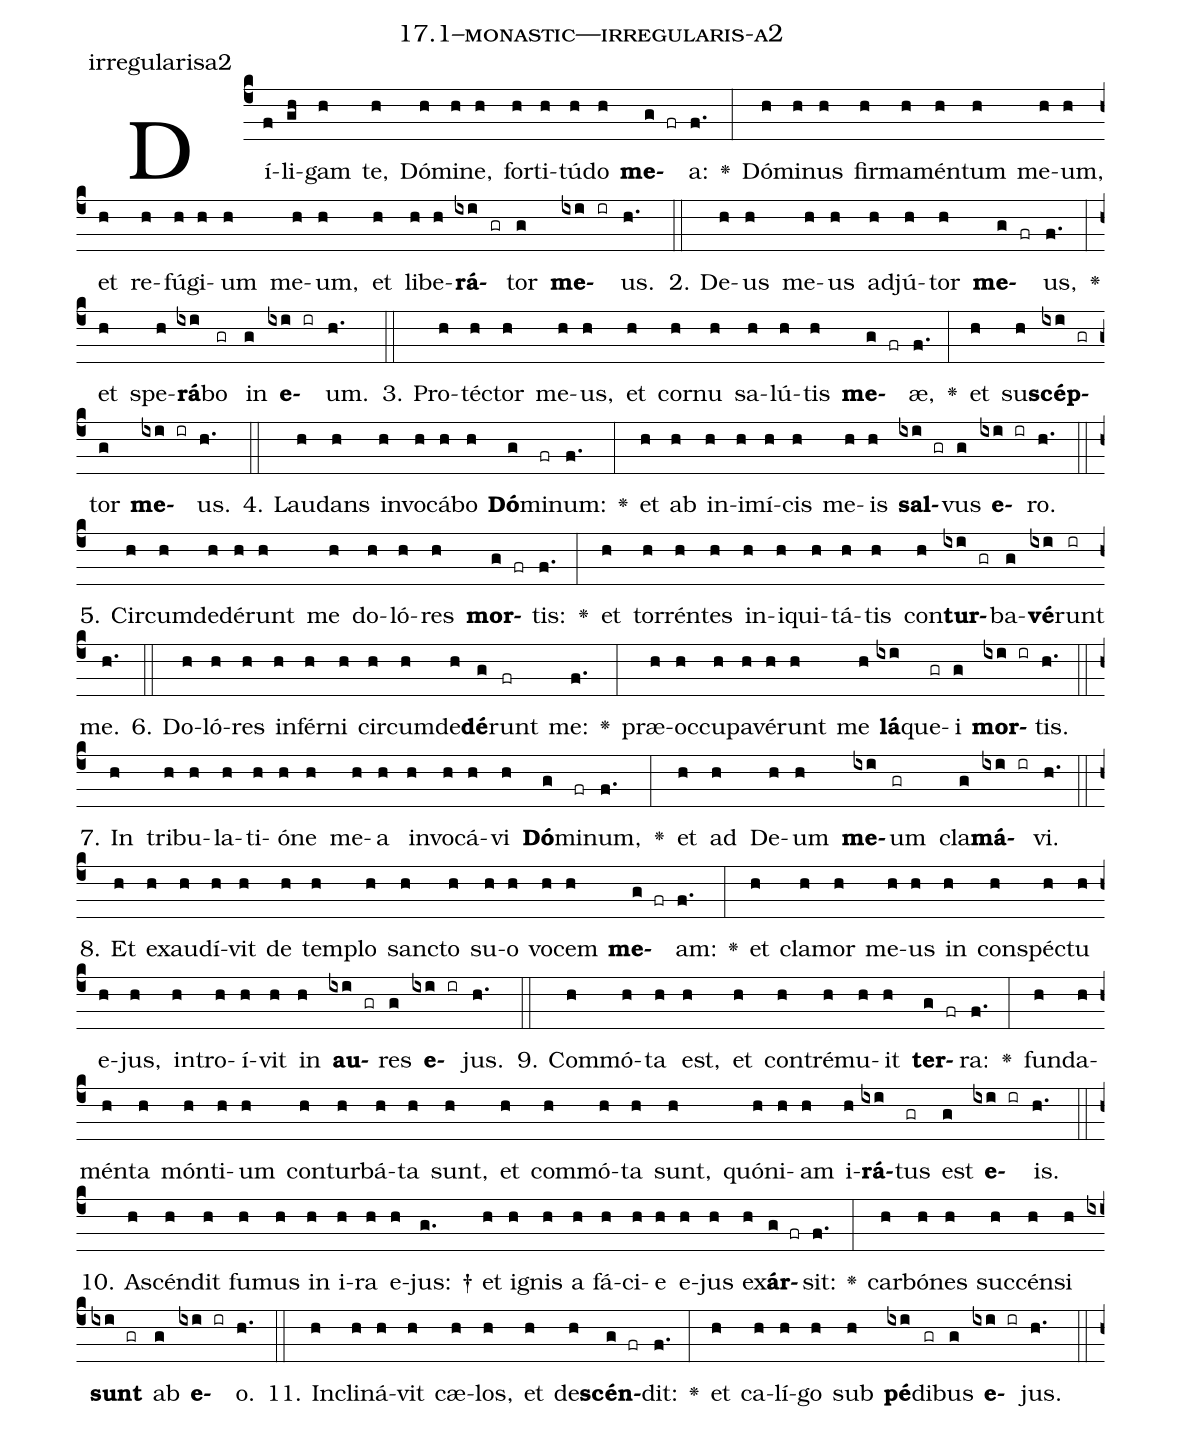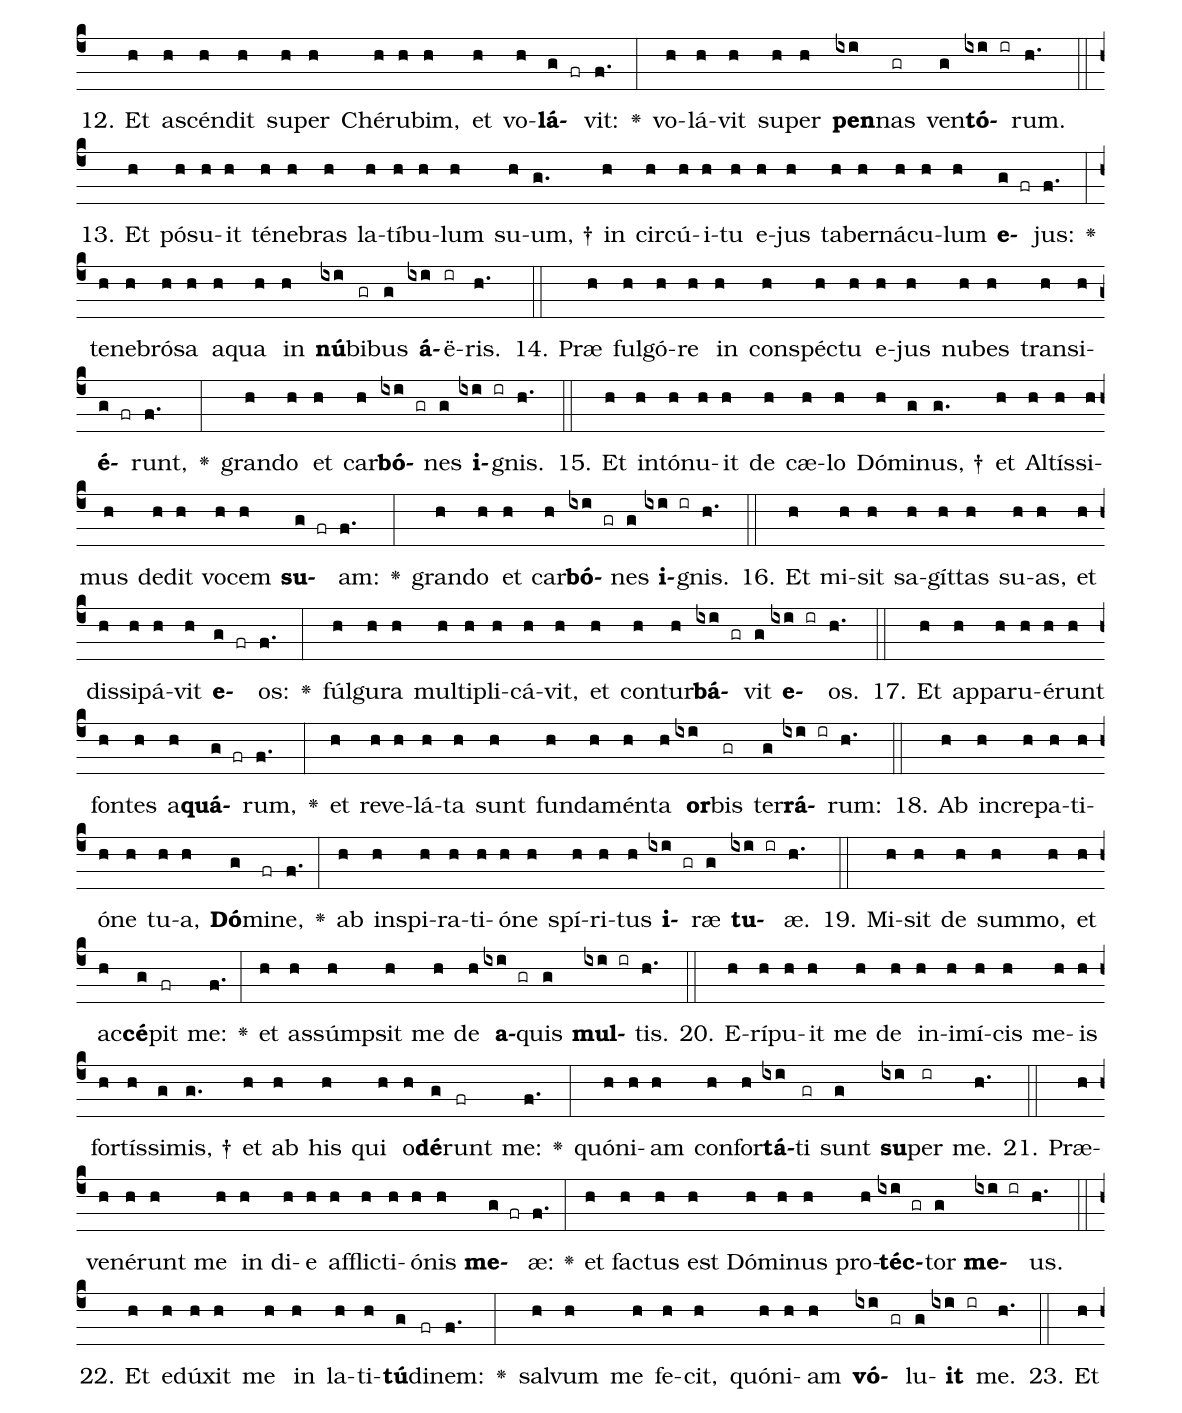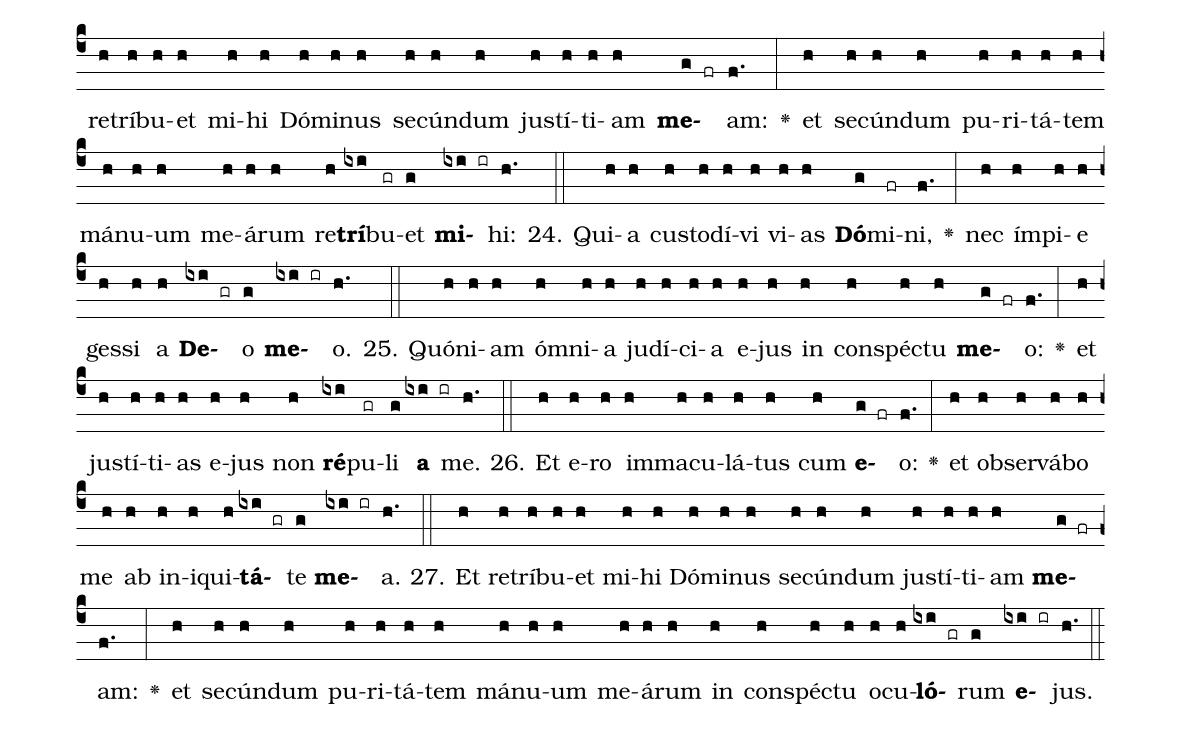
name: 17.1--monastic---irregularis-a2;
annotation: irregularisa2;
%%
(c4)Dí(f)li(gh)gam(h) te,(h) Dó(h)mi(h)ne,(h) for(h)ti(h)tú(h)do(h) <b>me</b>(g fr)a:(f.) <v>\greheightstar</v>(:) Dó(h)mi(h)nus(h) fir(h)ma(h)mén(h)tum(h) me(h)um,(h) et(h) re(h)fú(h)gi(h)um(h) me(h)um,(h) et(h) li(h)be(h)<b>rá</b>(ixi gr)tor(g) <b>me</b>(ixi ir)us.(h.) (::)
2. De(h)us(h) me(h)us(h) ad(h)jú(h)tor(h) <b>me</b>(g fr)us,(f.) <v>\greheightstar</v>(:) et(h) spe(h)<b>rá</b>(ixi)bo(gr) in(g) <b>e</b>(ixi ir)um.(h.) (::)
3. Pro(h)téc(h)tor(h) me(h)us,(h) et(h) cor(h)nu(h) sa(h)lú(h)tis(h) <b>me</b>(g fr)æ,(f.) <v>\greheightstar</v>(:) et(h) su(h)<b>scép</b>(ixi gr)tor(g) <b>me</b>(ixi ir)us.(h.) (::)
4. Lau(h)dans(h) in(h)vo(h)cá(h)bo(h) <b>Dó</b>(g)mi(fr)num:(f.) <v>\greheightstar</v>(:) et(h) ab(h) in(h)i(h)mí(h)cis(h) me(h)is(h) <b>sal</b>(ixi gr)vus(g) <b>e</b>(ixi ir)ro.(h.) (::)
5. Cir(h)cum(h)de(h)dé(h)runt(h) me(h) do(h)ló(h)res(h) <b>mor</b>(g fr)tis:(f.) <v>\greheightstar</v>(:) et(h) tor(h)rén(h)tes(h) in(h)i(h)qui(h)tá(h)tis(h) con(h)<b>tur</b>(ixi gr)ba(g)<b>vé</b>(ixi)runt(ir) me.(h.) (::)
6. Do(h)ló(h)res(h) in(h)fér(h)ni(h) cir(h)cum(h)de(h)<b>dé</b>(g)runt(fr) me:(f.) <v>\greheightstar</v>(:) præ(h)oc(h)cu(h)pa(h)vé(h)runt(h) me(h) <b>lá</b>(ixi)que(gr)i(g) <b>mor</b>(ixi ir)tis.(h.) (::)
7. In(h) tri(h)bu(h)la(h)ti(h)ó(h)ne(h) me(h)a(h) in(h)vo(h)cá(h)vi(h) <b>Dó</b>(g)mi(fr)num,(f.) <v>\greheightstar</v>(:) et(h) ad(h) De(h)um(h) <b>me</b>(ixi)um(gr) cla(g)<b>má</b>(ixi ir)vi.(h.) (::)
8. Et(h) ex(h)au(h)dí(h)vit(h) de(h) tem(h)plo(h) sanc(h)to(h) su(h)o(h) vo(h)cem(h) <b>me</b>(g fr)am:(f.) <v>\greheightstar</v>(:) et(h) cla(h)mor(h) me(h)us(h) in(h) con(h)spéc(h)tu(h) e(h)jus,(h) in(h)tro(h)í(h)vit(h) in(h) <b>au</b>(ixi gr)res(g) <b>e</b>(ixi ir)jus.(h.) (::)
9. Com(h)mó(h)ta(h) est,(h) et(h) con(h)tré(h)mu(h)it(h) <b>ter</b>(g fr)ra:(f.) <v>\greheightstar</v>(:) fun(h)da(h)mén(h)ta(h) món(h)ti(h)um(h) con(h)tur(h)bá(h)ta(h) sunt,(h) et(h) com(h)mó(h)ta(h) sunt,(h) quón(h)i(h)am(h) i(h)<b>rá</b>(ixi)tus(gr) est(g) <b>e</b>(ixi ir)is.(h.) (::)
10. A(h)scén(h)dit(h) fu(h)mus(h) in(h) i(h)ra(h) e(h)jus: †(g.) et(h) i(h)gnis(h) a(h) fá(h)ci(h)e(h) e(h)jus(h) ex(h)<b>ár</b>(g fr)sit:(f.) <v>\greheightstar</v>(:) car(h)bó(h)nes(h) suc(h)cén(h)si(h) <b>sunt</b>(ixi gr) ab(g) <b>e</b>(ixi ir)o.(h.) (::)
11. In(h)cli(h)ná(h)vit(h) cæ(h)los,(h) et(h) de(h)<b>scén</b>(g fr)dit:(f.) <v>\greheightstar</v>(:) et(h) ca(h)lí(h)go(h) sub(h) <b>pé</b>(ixi)di(gr)bus(g) <b>e</b>(ixi ir)jus.(h.) (::)
12. Et(h) a(h)scén(h)dit(h) su(h)per(h) Ché(h)ru(h)bim,(h) et(h) vo(h)<b>lá</b>(g fr)vit:(f.) <v>\greheightstar</v>(:) vo(h)lá(h)vit(h) su(h)per(h) <b>pen</b>(ixi)nas(gr) ven(g)<b>tó</b>(ixi ir)rum.(h.) (::)
13. Et(h) pó(h)su(h)it(h) té(h)ne(h)bras(h) la(h)tí(h)bu(h)lum(h) su(h)um, †(g.) in(h) cir(h)cú(h)i(h)tu(h) e(h)jus(h) ta(h)ber(h)ná(h)cu(h)lum(h) <b>e</b>(g fr)jus:(f.) <v>\greheightstar</v>(:) te(h)ne(h)bró(h)sa(h) a(h)qua(h) in(h) <b>nú</b>(ixi)bi(gr)bus(g) <b>á</b>(ixi)ë(ir)ris.(h.) (::)
14. Præ(h) ful(h)gó(h)re(h) in(h) con(h)spéc(h)tu(h) e(h)jus(h) nu(h)bes(h) trans(h)i(h)<b>é</b>(g fr)runt,(f.) <v>\greheightstar</v>(:) gran(h)do(h) et(h) car(h)<b>bó</b>(ixi gr)nes(g) <b>i</b>(ixi ir)gnis.(h.) (::)
15. Et(h) in(h)tó(h)nu(h)it(h) de(h) cæ(h)lo(h) Dó(h)mi(g)nus, †(g.) et(h) Al(h)tís(h)si(h)mus(h) de(h)dit(h) vo(h)cem(h) <b>su</b>(g fr)am:(f.) <v>\greheightstar</v>(:) gran(h)do(h) et(h) car(h)<b>bó</b>(ixi gr)nes(g) <b>i</b>(ixi ir)gnis.(h.) (::)
16. Et(h) mi(h)sit(h) sa(h)gít(h)tas(h) su(h)as,(h) et(h) dis(h)si(h)pá(h)vit(h) <b>e</b>(g fr)os:(f.) <v>\greheightstar</v>(:) fúl(h)gu(h)ra(h) mul(h)ti(h)pli(h)cá(h)vit,(h) et(h) con(h)tur(h)<b>bá</b>(ixi gr)vit(g) <b>e</b>(ixi ir)os.(h.) (::)
17. Et(h) ap(h)pa(h)ru(h)é(h)runt(h) fon(h)tes(h) a(h)<b>quá</b>(g fr)rum,(f.) <v>\greheightstar</v>(:) et(h) re(h)ve(h)lá(h)ta(h) sunt(h) fun(h)da(h)mén(h)ta(h) <b>or</b>(ixi)bis(gr) ter(g)<b>rá</b>(ixi ir)rum:(h.) (::)
18. Ab(h) in(h)cre(h)pa(h)ti(h)ó(h)ne(h) tu(h)a,(h) <b>Dó</b>(g)mi(fr)ne,(f.) <v>\greheightstar</v>(:) ab(h) in(h)spi(h)ra(h)ti(h)ó(h)ne(h) spí(h)ri(h)tus(h) <b>i</b>(ixi gr)ræ(g) <b>tu</b>(ixi ir)æ.(h.) (::)
19. Mi(h)sit(h) de(h) sum(h)mo,(h) et(h) ac(h)<b>cé</b>(g)pit(fr) me:(f.) <v>\greheightstar</v>(:) et(h) as(h)súmp(h)sit(h) me(h) de(h) <b>a</b>(ixi gr)quis(g) <b>mul</b>(ixi ir)tis.(h.) (::)
20. E(h)rí(h)pu(h)it(h) me(h) de(h) in(h)i(h)mí(h)cis(h) me(h)is(h) for(h)tís(h)si(g)mis, †(g.) et(h) ab(h) his(h) qui(h) o(h)<b>dé</b>(g)runt(fr) me:(f.) <v>\greheightstar</v>(:) quón(h)i(h)am(h) con(h)for(h)<b>tá</b>(ixi)ti(gr) sunt(g) <b>su</b>(ixi)per(ir) me.(h.) (::)
21. Præ(h)ve(h)né(h)runt(h) me(h) in(h) di(h)e(h) af(h)flic(h)ti(h)ó(h)nis(h) <b>me</b>(g fr)æ:(f.) <v>\greheightstar</v>(:) et(h) fac(h)tus(h) est(h) Dó(h)mi(h)nus(h) pro(h)<b>téc</b>(ixi gr)tor(g) <b>me</b>(ixi ir)us.(h.) (::)
22. Et(h) e(h)dú(h)xit(h) me(h) in(h) la(h)ti(h)<b>tú</b>(g)di(fr)nem:(f.) <v>\greheightstar</v>(:) sal(h)vum(h) me(h) fe(h)cit,(h) quón(h)i(h)am(h) <b>vó</b>(ixi gr)lu(g)<b>it</b>(ixi ir) me.(h.) (::)
23. Et(h) re(h)trí(h)bu(h)et(h) mi(h)hi(h) Dó(h)mi(h)nus(h) se(h)cún(h)dum(h) jus(h)tí(h)ti(h)am(h) <b>me</b>(g fr)am:(f.) <v>\greheightstar</v>(:) et(h) se(h)cún(h)dum(h) pu(h)ri(h)tá(h)tem(h) má(h)nu(h)um(h) me(h)á(h)rum(h) re(h)<b>trí</b>(ixi)bu(gr)et(g) <b>mi</b>(ixi ir)hi:(h.) (::)
24. Qui(h)a(h) cus(h)to(h)dí(h)vi(h) vi(h)as(h) <b>Dó</b>(g)mi(fr)ni,(f.) <v>\greheightstar</v>(:) nec(h) ím(h)pi(h)e(h) ges(h)si(h) a(h) <b>De</b>(ixi gr)o(g) <b>me</b>(ixi ir)o.(h.) (::)
25. Quón(h)i(h)am(h) óm(h)ni(h)a(h) ju(h)dí(h)ci(h)a(h) e(h)jus(h) in(h) con(h)spéc(h)tu(h) <b>me</b>(g fr)o:(f.) <v>\greheightstar</v>(:) et(h) jus(h)tí(h)ti(h)as(h) e(h)jus(h) non(h) <b>ré</b>(ixi)pu(gr)li(g) <b>a</b>(ixi ir) me.(h.) (::)
26. Et(h) e(h)ro(h) im(h)ma(h)cu(h)lá(h)tus(h) cum(h) <b>e</b>(g fr)o:(f.) <v>\greheightstar</v>(:) et(h) ob(h)ser(h)vá(h)bo(h) me(h) ab(h) in(h)i(h)qui(h)<b>tá</b>(ixi gr)te(g) <b>me</b>(ixi ir)a.(h.) (::)
27. Et(h) re(h)trí(h)bu(h)et(h) mi(h)hi(h) Dó(h)mi(h)nus(h) se(h)cún(h)dum(h) jus(h)tí(h)ti(h)am(h) <b>me</b>(g fr)am:(f.) <v>\greheightstar</v>(:) et(h) se(h)cún(h)dum(h) pu(h)ri(h)tá(h)tem(h) má(h)nu(h)um(h) me(h)á(h)rum(h) in(h) con(h)spéc(h)tu(h) o(h)cu(h)<b>ló</b>(ixi gr)rum(g) <b>e</b>(ixi ir)jus.(h.) (::)
